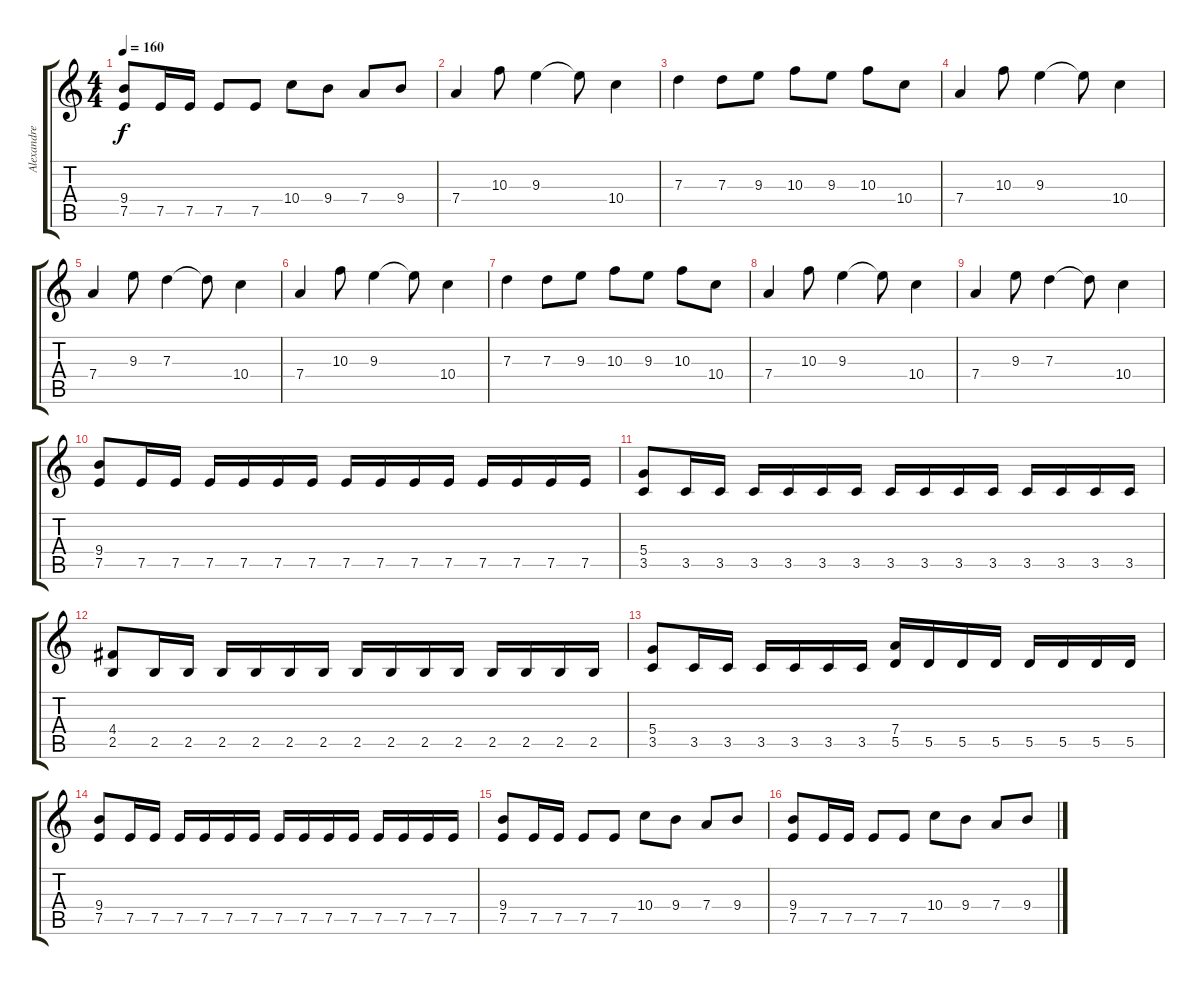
\track ("Alexandre Maia" "Alexandre ") {instrument overdrivenguitar}
\staff {score tabs}
\tuning (E4 B3 G3 D3 A2 E2) {hide}
\ts (4 4)
\tempo 160
\clef g2
\ks c
(9.4 7.5).8{dy f} 7.5.16 7.5.16 7.5.8 7.5.8 10.4.8 9.4.8 7.4.8 9.4.8 |
7.4.4 10.3.8 9.3.4 9.3{t}.8 10.4.4 |
7.3.4 7.3.8 9.3.8 10.3.8 9.3.8 10.3.8 10.4.8 |
7.4.4 10.3.8 9.3.4 9.3{t}.8 10.4.4 |
7.4.4 9.3.8 7.3.4 7.3{t}.8 10.4.4 |
7.4.4 10.3.8 9.3.4 9.3{t}.8 10.4.4 |
7.3.4 7.3.8 9.3.8 10.3.8 9.3.8 10.3.8 10.4.8 |
7.4.4 10.3.8 9.3.4 9.3{t}.8 10.4.4 |
7.4.4 9.3.8 7.3.4 7.3{t}.8 10.4.4 |
(9.4 7.5).8 7.5.16 7.5.16 7.5.16 7.5.16 7.5.16 7.5.16 7.5.16 7.5.16 7.5.16 7.5.16 7.5.16 7.5.16 7.5.16 7.5.16 |
(5.4 3.5).8 3.5.16 3.5.16 3.5.16 3.5.16 3.5.16 3.5.16 3.5.16 3.5.16 3.5.16 3.5.16 3.5.16 3.5.16 3.5.16 3.5.16 |
(4.4 2.5).8 2.5.16 2.5.16 2.5.16 2.5.16 2.5.16 2.5.16 2.5.16 2.5.16 2.5.16 2.5.16 2.5.16 2.5.16 2.5.16 2.5.16 |
(5.4 3.5).8 3.5.16 3.5.16 3.5.16 3.5.16 3.5.16 3.5.16 (7.4 5.5).16 5.5.16 5.5.16 5.5.16 5.5.16 5.5.16 5.5.16 5.5.16 |
(9.4 7.5).8 7.5.16 7.5.16 7.5.16 7.5.16 7.5.16 7.5.16 7.5.16 7.5.16 7.5.16 7.5.16 7.5.16 7.5.16 7.5.16 7.5.16 |
(9.4 7.5).8 7.5.16 7.5.16 7.5.8 7.5.8 10.4.8 9.4.8 7.4.8 9.4.8 |
(9.4 7.5).8 7.5.16 7.5.16 7.5.8 7.5.8 10.4.8 9.4.8 7.4.8 9.4.8
